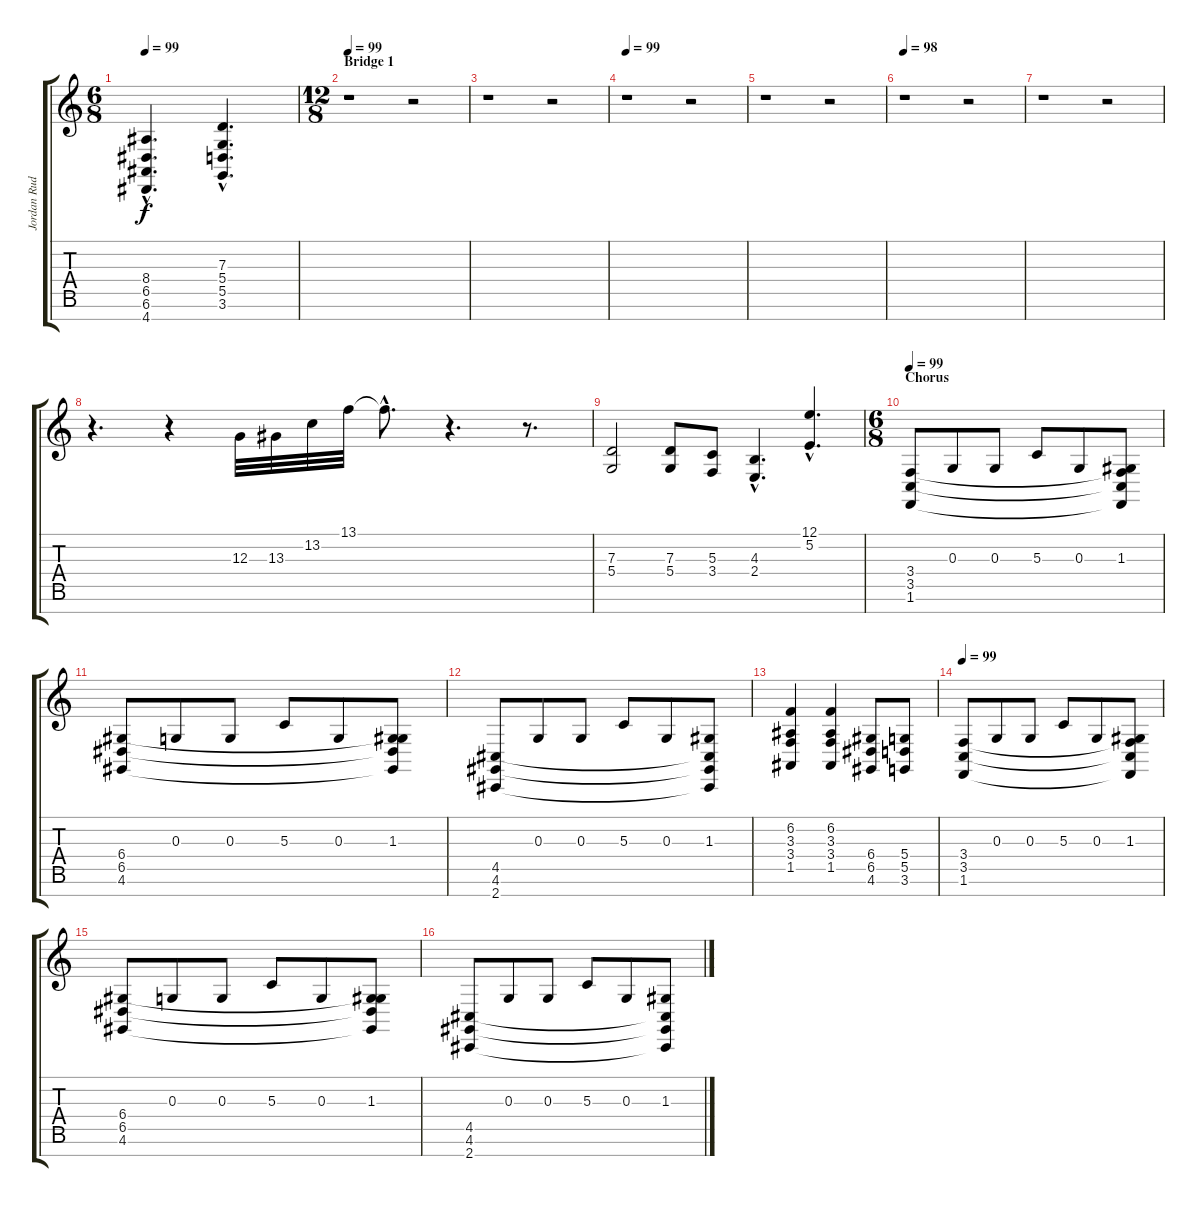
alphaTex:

\track ("Jordan Rudess" "Jordan Rud") {instrument brightacousticpiano}
\staff {score tabs}
\tuning (E4 B3 G3 D3 A2 E2 B1) {hide}
\ts (6 8)
\tempo 99
\clef g2
\ks c
(8.4{hac} 6.5{hac} 6.6{hac} 4.7{hac}).4{d dy f} (7.3{hac} 5.4{hac} 5.5{hac} 3.6{hac}).4{d} |
\ts (12 8)
\section ("" "Bridge 1")
\tempo 99
r.1 r.2 |
r.1 r.2 |
\tempo 99
r.1 r.2 |
r.1 r.2 |
\tempo 98
r.1 r.2 |
r.1 r.2 |
r.4{d} r.4 12.3.32 13.3.32 13.2.32 13.1.32 13.1{hac t}.8{d} r.4{d} r.8{d} |
(7.3 5.4).2 (7.3 5.4).8 (5.3 3.4).8 (4.3{hac} 2.4{hac}).4{d} (12.1{hac} 5.2{hac}).4{d} |
\ts (6 8)
\section ("" "Chorus")
\tempo 99
(3.4 3.5 1.6).8 0.3.8 0.3.8 5.3.8 0.3.8 (1.3 3.4{t} 3.5{t} 1.6{t}).8 |
(6.4 6.5 4.6).8 0.3.8 0.3.8 5.3.8 0.3.8 (1.3 6.4{t} 6.5{t} 4.6{t}).8 |
(4.5 4.6 2.7).8 0.3.8 0.3.8 5.3.8 0.3.8 (1.3 4.5{t} 4.6{t} 2.7{t}).8 |
(6.2 3.3 3.4 1.5).4 (6.2 3.3 3.4 1.5).4 (6.4 6.5 4.6).8 (5.4 5.5 3.6).8 |
\tempo 99
(3.4 3.5 1.6).8 0.3.8 0.3.8 5.3.8 0.3.8 (1.3 3.4{t} 3.5{t} 1.6{t}).8 |
(6.4 6.5 4.6).8 0.3.8 0.3.8 5.3.8 0.3.8 (1.3 6.4{t} 6.5{t} 4.6{t}).8 |
(4.5 4.6 2.7).8 0.3.8 0.3.8 5.3.8 0.3.8 (1.3 4.5{t} 4.6{t} 2.7{t}).8
